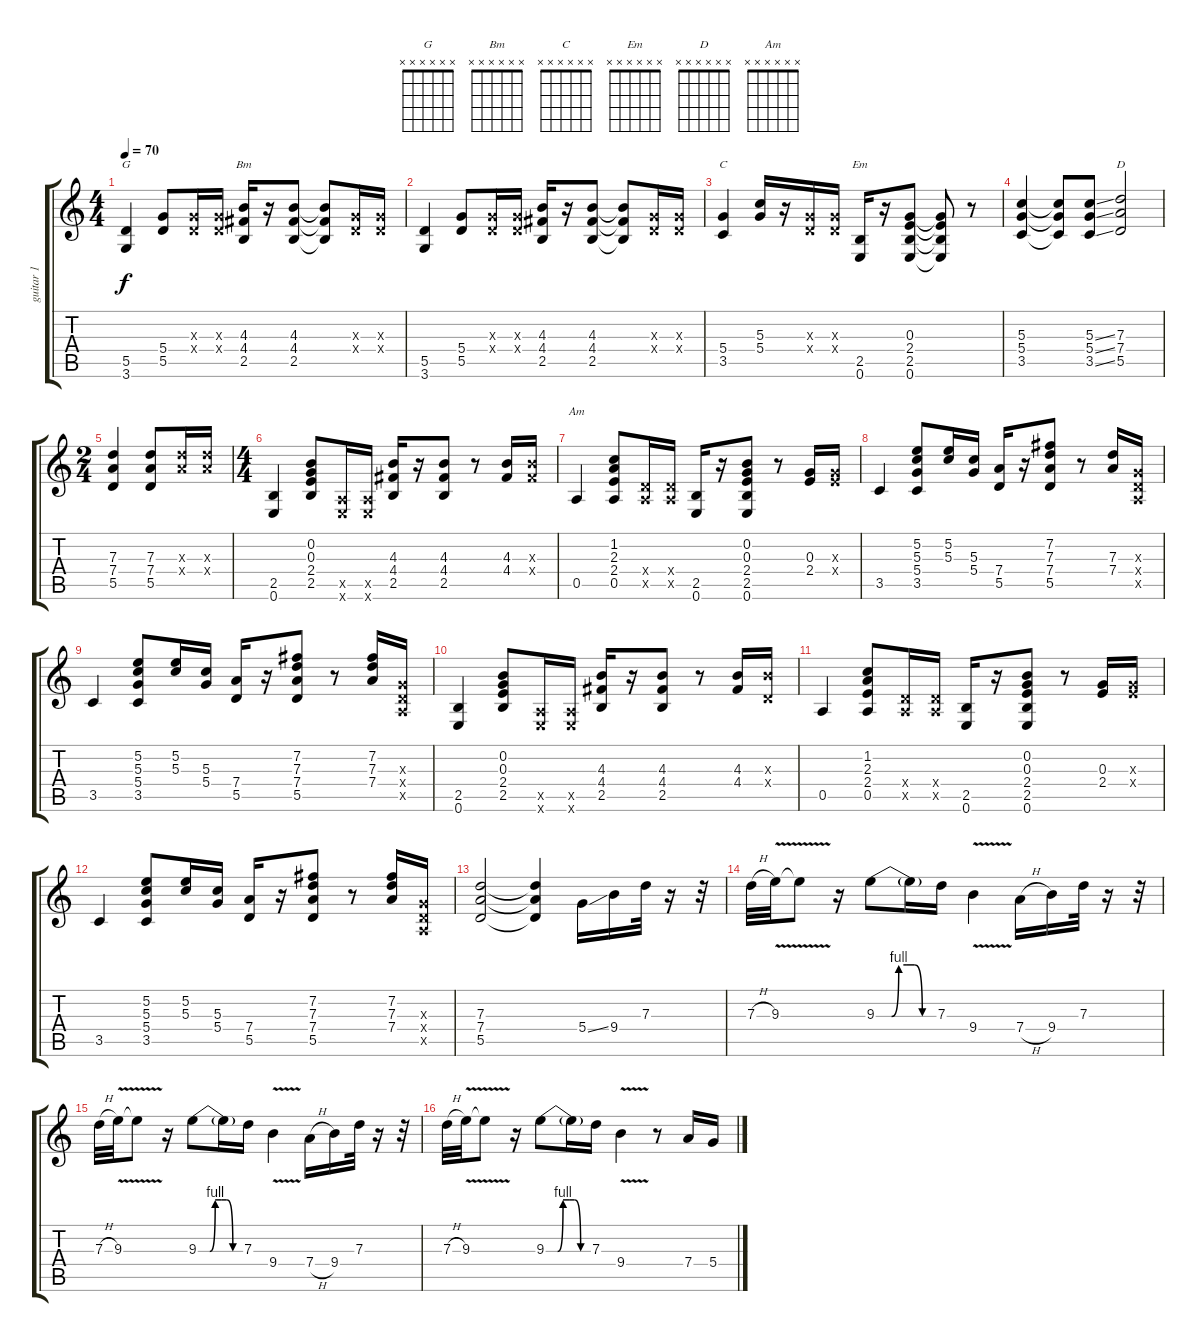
\track ("guitar 1" "guitar 1") {instrument overdrivenguitar}
\staff {score tabs}
\tuning (E4 B3 G3 D3 A2 E2) {hide}
\chord ("G" x x x x x x)
\chord ("Bm" x x x x x x)
\chord ("C" x x x x x x)
\chord ("Em" x x x x x x)
\chord ("D" x x x x x x)
\chord ("Am" x x x x x x)
\ts (4 4)
\tempo 70
\clef g2
\ks c
(5.5 3.6).4{ch "G" dy f} (5.4 5.5).8 (0.3{x} 0.4{x}).16 (0.3{x} 0.4{x}).16 (4.3 4.4 2.5).16{ch "Bm"} r.16 (4.3 4.4 2.5).8 (4.3{t} 4.4{t} 2.5{t}).8 (0.3{x} 0.4{x}).16 (0.3{x} 0.4{x}).16 |
(5.5 3.6).4 (5.4 5.5).8 (0.3{x} 0.4{x}).16 (0.3{x} 0.4{x}).16 (4.3 4.4 2.5).16 r.16 (4.3 4.4 2.5).8 (4.3{t} 4.4{t} 2.5{t}).8 (0.3{x} 0.4{x}).16 (0.3{x} 0.4{x}).16 |
(5.4 3.5).4{ch "C"} (5.3 5.4).16 r.16 (0.3{x} 0.4{x}).16 (0.3{x} 0.4{x}).16 (2.5 0.6).16{ch "Em"} r.16 (0.3 2.4 2.5 0.6).8 (0.3{t} 2.4{t} 2.5{t} 0.6{t}).8 r.8 |
(5.3 5.4 3.5).4 (5.3{t} 5.4{t} 3.5{t}).8 (5.3{ss} 5.4{ss} 3.5{ss}).8 (7.3 7.4 5.5).2{ch "D"} |
\ts (2 4)
(7.3 7.4 5.5).4 (7.3 7.4 5.5).8 (7.3{x} 7.4{x}).16 (7.3{x} 7.4{x}).16 |
\ts (4 4)
(2.5 0.6).4 (0.2 0.3 2.4 2.5).8 (0.5{x} 0.6{x}).16 (0.5{x} 0.6{x}).16 (4.3 4.4 2.5).16 r.16 (4.3 4.4 2.5).8 r.8 (4.3 4.4).16 (4.3{x} 4.4{x}).16 |
0.5.4{ch "Am"} (1.2 2.3 2.4 0.5).8 (0.4{x} 0.5{x}).16 (0.4{x} 0.5{x}).16 (2.5 0.6).16 r.16 (0.2 0.3 2.4 2.5 0.6).8 r.8 (0.3 2.4).16 (0.3{x} 2.4{x}).16 |
3.5.4 (5.2 5.3 5.4 3.5).8 (5.2 5.3).16 (5.3 5.4).16 (7.4 5.5).16 r.16 (7.2 7.3 7.4 5.5).8 r.8 (7.3 7.4).16 (0.3{x} 0.4{x} 0.5{x}).16 |
3.5.4 (5.2 5.3 5.4 3.5).8 (5.2 5.3).16 (5.3 5.4).16 (7.4 5.5).16 r.16 (7.2 7.3 7.4 5.5).8 r.8 (7.2 7.3 7.4).16 (0.3{x} 0.4{x} 0.5{x}).16 |
(2.5 0.6).4 (0.2 0.3 2.4 2.5).8 (0.5{x} 0.6{x}).16 (0.5{x} 0.6{x}).16 (4.3 4.4 2.5).16 r.16 (4.3 4.4 2.5).8 r.8 (4.3 4.4).16 (4.3{x} 0.4{x}).16 |
0.5.4 (1.2 2.3 2.4 0.5).8 (0.4{x} 0.5{x}).16 (0.4{x} 0.5{x}).16 (2.5 0.6).16 r.16 (0.2 0.3 2.4 2.5 0.6).8 r.8 (0.3 2.4).16 (0.3{x} 2.4{x}).16 |
3.5.4 (5.2 5.3 5.4 3.5).8 (5.2 5.3).16 (5.3 5.4).16 (7.4 5.5).16 r.16 (7.2 7.3 7.4 5.5).8 r.8 (7.2 7.3 7.4).16 (0.3{x} 0.4{x} 0.5{x}).16 |
(7.3 7.4 5.5).2 (7.3{t} 7.4{t} 5.5{t}).4 5.4{ss}.16{volume 16 instrument overdrivenguitar} 9.4.16 7.3.32 r.16 r.32 |
7.3{h}.32 9.3{v}.32 9.3{t}.8 r.16 9.3{be (custom 0 0 10 0 15 0 22 4 30 4 37 4 45 0 50 0 60 0)}.8 9.3{t}.16 7.3.16 9.4{v}.4 7.4{h}.16 9.4.16 7.3.32 r.16 r.32 |
7.3{h}.32 9.3{v}.32 9.3{t}.8 r.16 9.3{be (custom 0 0 10 0 15 0 22 4 30 4 37 4 45 0 50 0 60 0)}.8 9.3{t}.16 7.3.16 9.4{v}.4 7.4{h}.16 9.4.16 7.3.32 r.16 r.32 |
7.3{h}.32 9.3{v}.32 9.3{t}.8 r.16 9.3{be (custom 0 0 10 0 15 0 22 4 30 4 37 4 45 0 50 0 60 0)}.8 9.3{t}.16 7.3.16 9.4{v}.4 r.8 7.4.16 5.4.16
